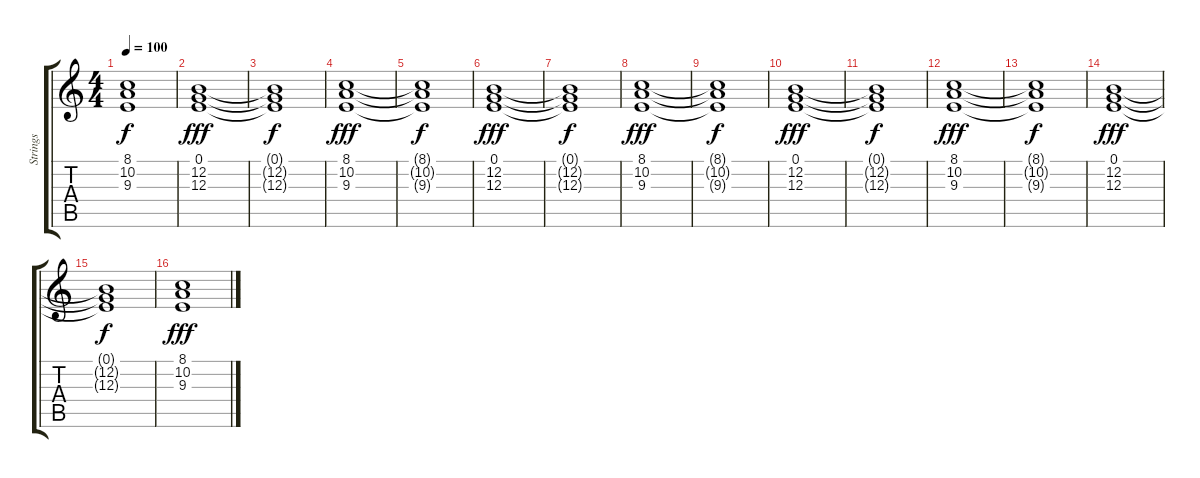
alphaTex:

\track ("Strings" "Strings") {instrument stringensemble2}
\staff {score tabs}
\tuning (E4 B3 G3 D3 A2 E2) {hide}
\ts (4 4)
\tempo 100
\clef g2
\ks c
(8.1{t} 10.2{t} 9.3{t}).1{dy f} |
(0.1 12.2 12.3).1{dy fff volume 9} |
(0.1{t} 12.2{t} 12.3{t}).1{dy f} |
(8.1 10.2 9.3).1{dy fff volume 9} |
(8.1{t} 10.2{t} 9.3{t}).1{dy f} |
(0.1 12.2 12.3).1{dy fff volume 8} |
(0.1{t} 12.2{t} 12.3{t}).1{dy f} |
(8.1 10.2 9.3).1{dy fff volume 8} |
(8.1{t} 10.2{t} 9.3{t}).1{dy f} |
(0.1 12.2 12.3).1{dy fff volume 7} |
(0.1{t} 12.2{t} 12.3{t}).1{dy f} |
(8.1 10.2 9.3).1{dy fff volume 7} |
(8.1{t} 10.2{t} 9.3{t}).1{dy f} |
(0.1 12.2 12.3).1{dy fff volume 6} |
(0.1{t} 12.2{t} 12.3{t}).1{dy f} |
(8.1 10.2 9.3).1{dy fff volume 5}
